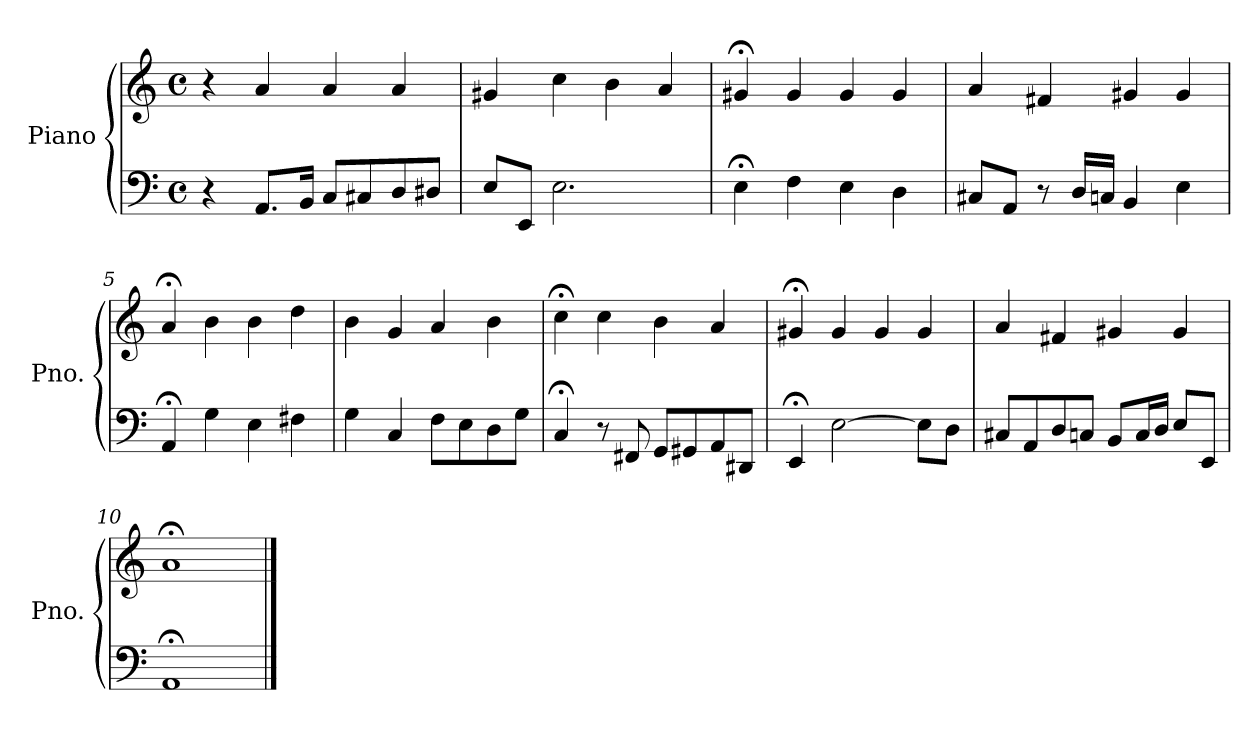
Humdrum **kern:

**kern	**kern
*part1	*part1
*staff2	*staff1
*I"Piano	*
*I'Pno.	*
*clefF4	*clefG2
*k[]	*k[]
*M4/4	*M4/4
*met(c)	*met(c)
=1	=1
4r	4r
8.AA/L	4a/
16BB/Jk	.
8C/L	4a/
8C#X/	.
8D/	4a/
8D#X/J	.
=2	=2
8E/L	4g#X/
8EE/J	.
2.E\	4cc\
.	4b\
.	4a/
=3	=3
4E;<\	4g#X;</
4F\	4g#/
4E\	4g#/
4D\	4g#/
=4	=4
8C#X/L	4a/
8AA/J	.
8r	4f#X/
16D/LL	.
16Cn/JJ	.
4BB/	4g#X/
4E\	4g#/
=5	=5
4AA;</	4a;</
4G\	4b\
4E\	4b\
4F#X\	4dd\
!!LO:LB:g=z
=6	=6
4G\	4b\
4C/	4g/
8F\L	4a/
8E\	.
8D\	4b\
8G\J	.
=7	=7
4C;</	4cc;<\
8r	4cc\
8FF#X/	.
8GG/L	4b\
8GG#X/	.
8AA/	4a/
8DD#X/J	.
=8	=8
4EE;</	4g#X;</
[2E\	4g#/
.	4g#/
8E\L]	4g#/
8D\J	.
=9	=9
8C#X/L	4a/
8AA/	.
8D/	4f#X/
8Cn/J	.
8BB/L	4g#X/
16C/L	.
16D/JJ	.
8E/L	4g#/
8EE/J	.
=10	=10
1AA;<	1a;<
==	==
*-	*-
